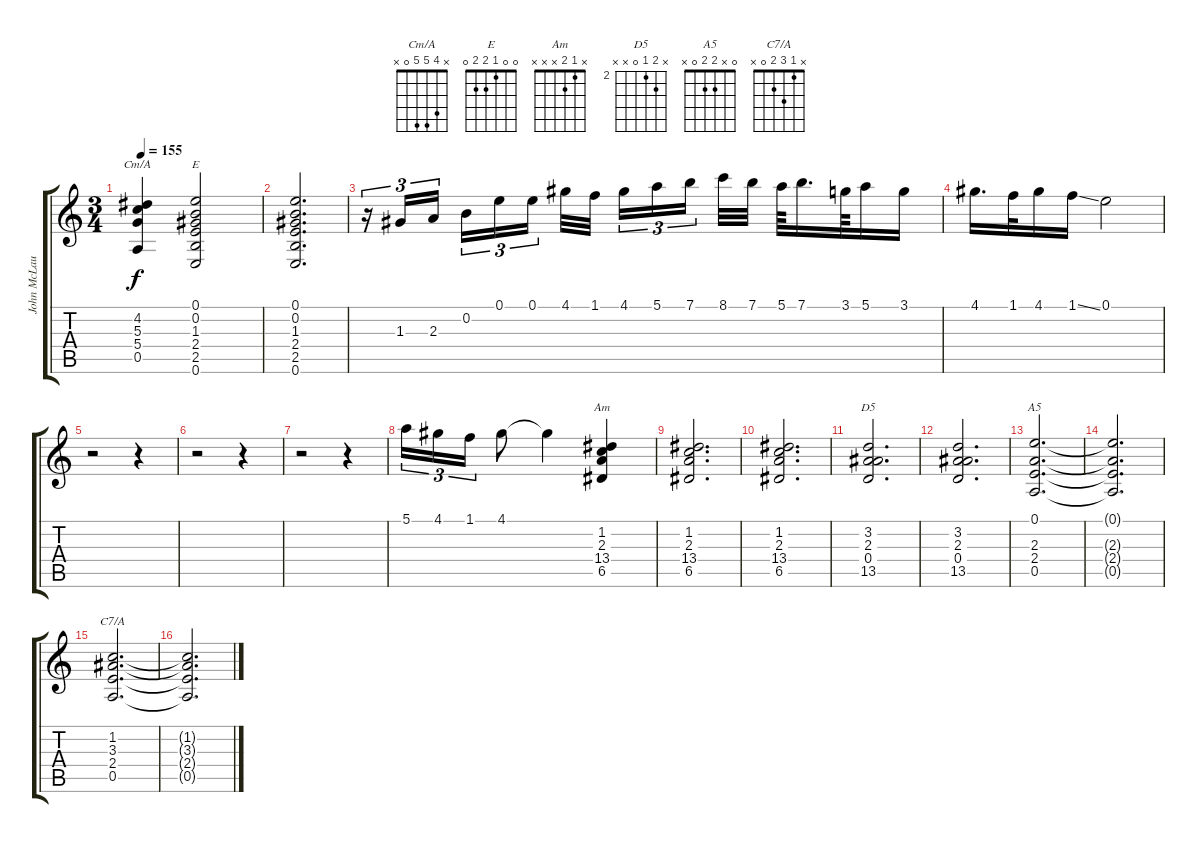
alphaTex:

\track ("John McLaughlin" "John McLau") {instrument acousticguitarnylon}
\staff {score tabs}
\tuning (E4 B3 G3 D3 A2 E2) {hide}
\chord ("Cm/A" x 4 5 5 0 x)
\chord ("E" 0 0 1 2 2 0)
\chord ("Am" x 1 2 x x x)
\chord ("D5" x 3 2 0 x x) {firstfret 2}
\chord ("A5" 0 x 2 2 0 x)
\chord ("C7/A" x 1 3 2 0 x)
\ts (3 4)
\tempo 155
\clef g2
\ks c
(4.2 5.3 5.4 0.5).4{ch "Cm/A" dy f} (0.1 0.2 1.3 2.4 2.5 0.6).2{ch "E"} |
(0.1 0.2 1.3 2.4 2.5 0.6).2{d} |
r.16{tu (3 2)} 1.3.16{tu (3 2)} 2.3.16{tu (3 2)} 0.2.16{tu (3 2)} 0.1.16{tu (3 2)} 0.1.16{tu (3 2)} 4.1.32 1.1.32 4.1.16{tu (3 2)} 5.1.16{tu (3 2)} 7.1.16{tu (3 2)} 8.1.32 7.1.32 5.1.64 7.1.16{d} 3.1.64 5.1.16 3.1.16 |
4.1.16{d} 1.1.32 4.1.16 1.1{ss}.16 0.1.2 |
r.2 r.4 |
r.2 r.4 |
r.2 r.4 |
5.1.16{tu (3 2)} 4.1.16{tu (3 2)} 1.1.16{tu (3 2)} 4.1.8 4.1{t}.4 (1.2 2.3 13.4 6.5).4{ch "Am"} |
(1.2 2.3 13.4 6.5).2{d} |
(1.2 2.3 13.4 6.5).2{d} |
(3.2 2.3 0.4 13.5).2{d ch "D5"} |
(3.2 2.3 0.4 13.5).2{d} |
(0.1 2.3 2.4 0.5).2{d ch "A5"} |
(0.1{t} 2.3{t} 2.4{t} 0.5{t}).2{d} |
(1.2 3.3 2.4 0.5).2{d ch "C7/A"} |
(1.2{t} 3.3{t} 2.4{t} 0.5{t}).2{d}
